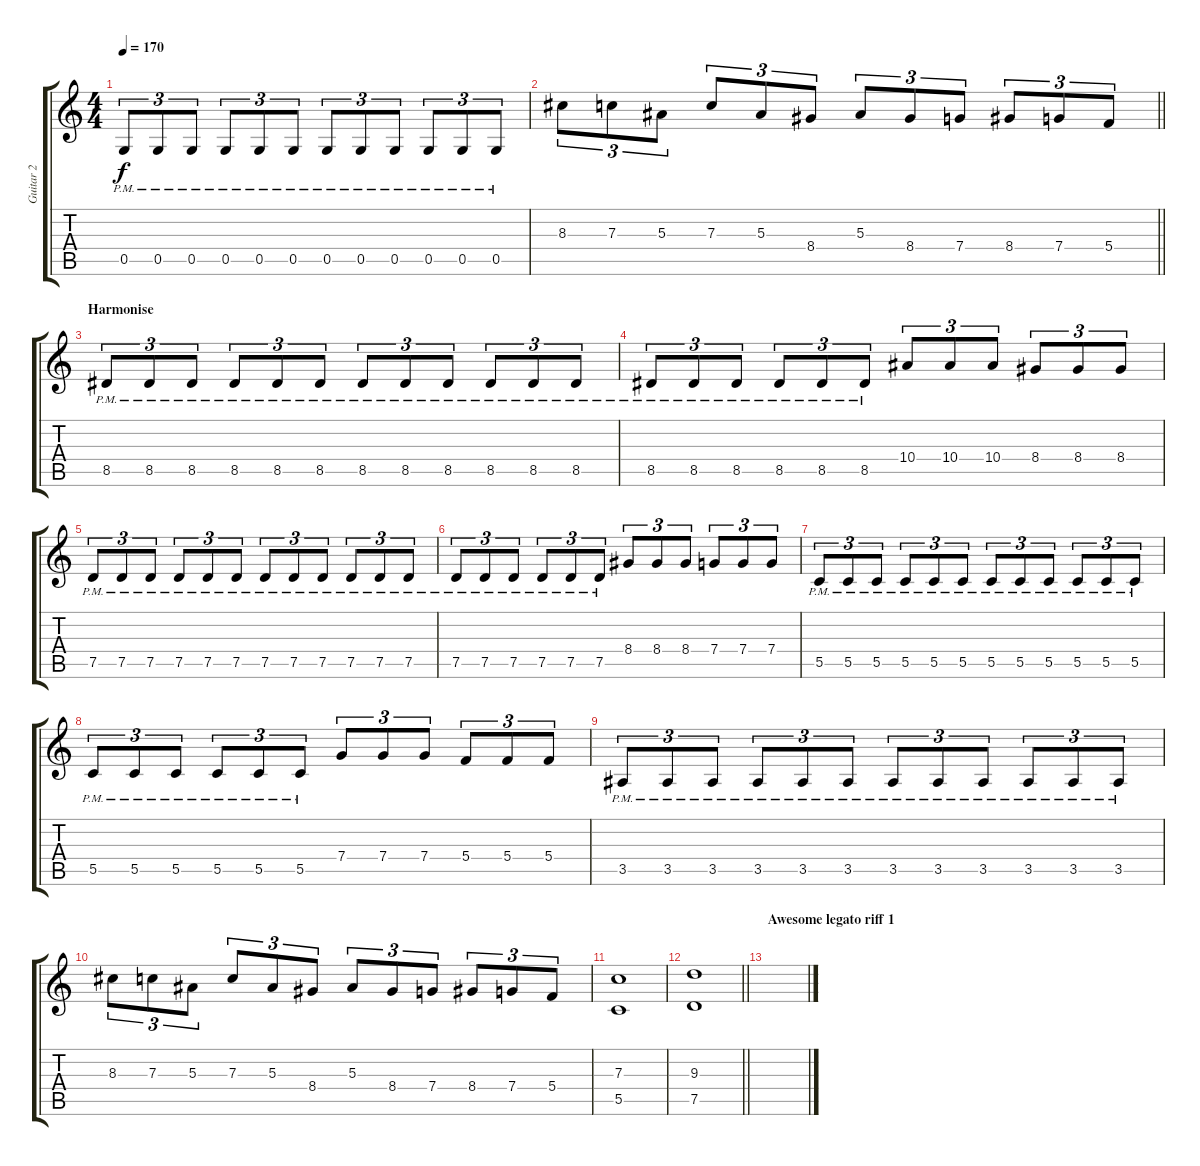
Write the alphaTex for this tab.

\track ("Guitar 2" "Guitar 2") {instrument overdrivenguitar}
\staff {score tabs}
\tuning (D4 A3 F3 C3 G2 C2) {hide}
\ts (4 4)
\tempo 170
\clef g2
\ks c
0.5{pm}.8{tu (3 2) dy f} 0.5{pm}.8{tu (3 2)} 0.5{pm}.8{tu (3 2)} 0.5{pm}.8{tu (3 2)} 0.5{pm}.8{tu (3 2)} 0.5{pm}.8{tu (3 2)} 0.5{pm}.8{tu (3 2)} 0.5{pm}.8{tu (3 2)} 0.5{pm}.8{tu (3 2)} 0.5{pm}.8{tu (3 2)} 0.5{pm}.8{tu (3 2)} 0.5{pm}.8{tu (3 2)} |
\barLineRight lightlight
8.3.8{tu (3 2)} 7.3.8{tu (3 2)} 5.3.8{tu (3 2)} 7.3.8{tu (3 2)} 5.3.8{tu (3 2)} 8.4.8{tu (3 2)} 5.3.8{tu (3 2)} 8.4.8{tu (3 2)} 7.4.8{tu (3 2)} 8.4.8{tu (3 2)} 7.4.8{tu (3 2)} 5.4.8{tu (3 2)} |
\section ("" "Harmonise")
8.5{pm}.8{tu (3 2)} 8.5{pm}.8{tu (3 2)} 8.5{pm}.8{tu (3 2)} 8.5{pm}.8{tu (3 2)} 8.5{pm}.8{tu (3 2)} 8.5{pm}.8{tu (3 2)} 8.5{pm}.8{tu (3 2)} 8.5{pm}.8{tu (3 2)} 8.5{pm}.8{tu (3 2)} 8.5{pm}.8{tu (3 2)} 8.5{pm}.8{tu (3 2)} 8.5{pm}.8{tu (3 2)} |
8.5{pm}.8{tu (3 2)} 8.5{pm}.8{tu (3 2)} 8.5{pm}.8{tu (3 2)} 8.5{pm}.8{tu (3 2)} 8.5{pm}.8{tu (3 2)} 8.5{pm}.8{tu (3 2)} 10.4.8{tu (3 2)} 10.4.8{tu (3 2)} 10.4.8{tu (3 2)} 8.4.8{tu (3 2)} 8.4.8{tu (3 2)} 8.4.8{tu (3 2)} |
7.5{pm}.8{tu (3 2)} 7.5{pm}.8{tu (3 2)} 7.5{pm}.8{tu (3 2)} 7.5{pm}.8{tu (3 2)} 7.5{pm}.8{tu (3 2)} 7.5{pm}.8{tu (3 2)} 7.5{pm}.8{tu (3 2)} 7.5{pm}.8{tu (3 2)} 7.5{pm}.8{tu (3 2)} 7.5{pm}.8{tu (3 2)} 7.5{pm}.8{tu (3 2)} 7.5{pm}.8{tu (3 2)} |
7.5{pm}.8{tu (3 2)} 7.5{pm}.8{tu (3 2)} 7.5{pm}.8{tu (3 2)} 7.5{pm}.8{tu (3 2)} 7.5{pm}.8{tu (3 2)} 7.5{pm}.8{tu (3 2)} 8.4.8{tu (3 2)} 8.4.8{tu (3 2)} 8.4.8{tu (3 2)} 7.4.8{tu (3 2)} 7.4.8{tu (3 2)} 7.4.8{tu (3 2)} |
5.5{pm}.8{tu (3 2)} 5.5{pm}.8{tu (3 2)} 5.5{pm}.8{tu (3 2)} 5.5{pm}.8{tu (3 2)} 5.5{pm}.8{tu (3 2)} 5.5{pm}.8{tu (3 2)} 5.5{pm}.8{tu (3 2)} 5.5{pm}.8{tu (3 2)} 5.5{pm}.8{tu (3 2)} 5.5{pm}.8{tu (3 2)} 5.5{pm}.8{tu (3 2)} 5.5{pm}.8{tu (3 2)} |
5.5{pm}.8{tu (3 2)} 5.5{pm}.8{tu (3 2)} 5.5{pm}.8{tu (3 2)} 5.5{pm}.8{tu (3 2)} 5.5{pm}.8{tu (3 2)} 5.5{pm}.8{tu (3 2)} 7.4.8{tu (3 2)} 7.4.8{tu (3 2)} 7.4.8{tu (3 2)} 5.4.8{tu (3 2)} 5.4.8{tu (3 2)} 5.4.8{tu (3 2)} |
3.5{pm}.8{tu (3 2)} 3.5{pm}.8{tu (3 2)} 3.5{pm}.8{tu (3 2)} 3.5{pm}.8{tu (3 2)} 3.5{pm}.8{tu (3 2)} 3.5{pm}.8{tu (3 2)} 3.5{pm}.8{tu (3 2)} 3.5{pm}.8{tu (3 2)} 3.5{pm}.8{tu (3 2)} 3.5{pm}.8{tu (3 2)} 3.5{pm}.8{tu (3 2)} 3.5{pm}.8{tu (3 2)} |
8.3.8{tu (3 2)} 7.3.8{tu (3 2)} 5.3.8{tu (3 2)} 7.3.8{tu (3 2)} 5.3.8{tu (3 2)} 8.4.8{tu (3 2)} 5.3.8{tu (3 2)} 8.4.8{tu (3 2)} 7.4.8{tu (3 2)} 8.4.8{tu (3 2)} 7.4.8{tu (3 2)} 5.4.8{tu (3 2)} |
(7.3 5.5).1 |
\barLineRight lightlight
(9.3 7.5).1 |
\section ("" "Awesome legato riff 1")
